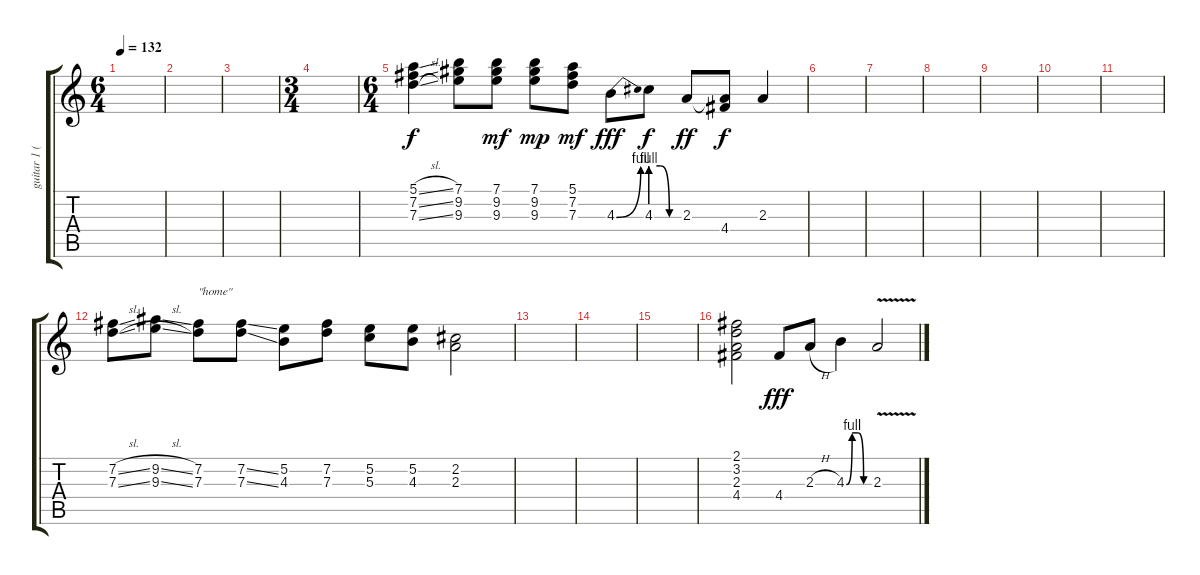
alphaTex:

\track ("guitar 1 ( just for the better sound)" "guitar 1 (") {instrument overdrivenguitar}
\staff {score tabs}
\tuning (E4 B3 G3 D3 A2 E2) {hide}
\ts (6 4)
\tempo 132
\clef g2
\ks c
|
|
|
\ts (3 4)
|
\ts (6 4)
(5.1{sl} 7.2{sl} 7.3{sl}).4 (7.1 9.2 9.3).8 (7.1 9.2 9.3).8{dy mf} (7.1 9.2 9.3).8{dy mp} (5.1 7.2 7.3).8{dy mf} 4.3{be (bend 0 0 60 4)}.8{dy fff} 4.3{be (custom 0 4 20 4 40 0 60 0)}.8{dy f} 2.3.8{dy ff} (2.3{t} 4.4).8{dy f} 2.3.4 |
|
|
|
|
|
|
(7.2{sl} 7.3{sl}).8 (9.2{sl} 9.3{sl}).8 (7.2 7.3).8{txt "\"home\""} (7.2{ss} 7.3{ss}).8 (5.2 4.3).8 (7.2 7.3).8 (5.2 5.3).8 (5.2 4.3).8 (2.2 2.3).2 |
|
|
|
(2.1 3.2 2.3 4.4).2 4.4.8{dy fff} 2.3{h}.8 4.3{be (custom 0 0 15 4 30 4 45 0 60 0)}.4 2.3{v}.2
